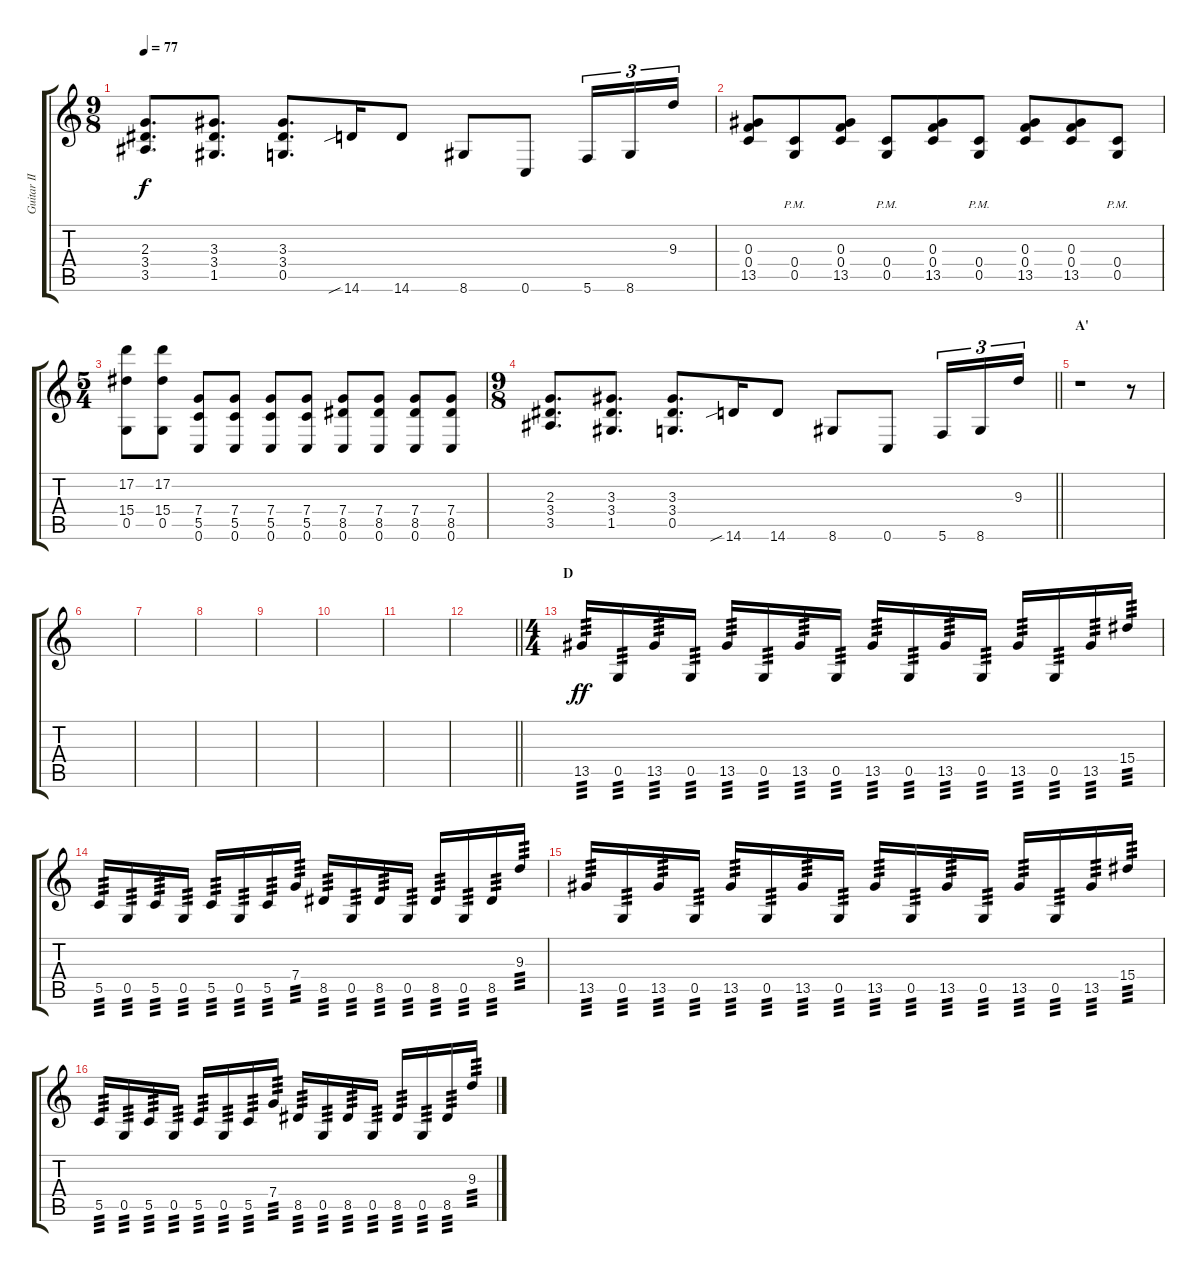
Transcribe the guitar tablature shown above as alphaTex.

\track ("Guitar II" "Guitar II") {instrument acousticguitarnylon}
\staff {score tabs}
\tuning (D4 A3 F3 C3 G2 C2) {hide}
\ts (9 8)
\tempo 77
\clef g2
\ks c
(2.3 3.4 3.5).8{d dy f} (3.3 3.4 1.5).8{d} (3.3 3.4 0.5).8{d} 14.6{sib}.16 14.6.8 8.6.8 0.6.8 5.6.16{tu (3 2)} 8.6.16{tu (3 2)} 9.3.16{tu (3 2)} |
(0.3 0.4 13.5).8 (0.4{pm} 0.5{pm}).8 (0.3 0.4 13.5).8 (0.4{pm} 0.5{pm}).8 (0.3 0.4 13.5).8 (0.4{pm} 0.5{pm}).8 (0.3 0.4 13.5).8 (0.3 0.4 13.5).8 (0.4{pm} 0.5{pm}).8 |
\ts (5 4)
(17.2 15.4 0.5).8 (17.2 15.4 0.5).8 (7.4 5.5 0.6).8 (7.4 5.5 0.6).8 (7.4 5.5 0.6).8 (7.4 5.5 0.6).8 (7.4 8.5 0.6).8 (7.4 8.5 0.6).8 (7.4 8.5 0.6).8 (7.4 8.5 0.6).8 |
\ts (9 8)
\barLineRight lightlight
(2.3 3.4 3.5).8{d} (3.3 3.4 1.5).8{d} (3.3 3.4 0.5).8{d} 14.6{sib}.16 14.6.8 8.6.8 0.6.8 5.6.16{tu (3 2)} 8.6.16{tu (3 2)} 9.3.16{tu (3 2)} |
\section ("" "A'")
r.1 r.8 |
|
|
|
|
|
|
\barLineRight lightlight
|
\ts (4 4)
\section ("" "D")
13.5.16{tp 3 dy ff volume 16} 0.5.16{tp 3} 13.5.16{tp 3} 0.5.16{tp 3} 13.5.16{tp 3} 0.5.16{tp 3} 13.5.16{tp 3} 0.5.16{tp 3} 13.5.16{tp 3} 0.5.16{tp 3} 13.5.16{tp 3} 0.5.16{tp 3} 13.5.16{tp 3} 0.5.16{tp 3} 13.5.16{tp 3} 15.4.16{tp 3} |
5.5.16{tp 3} 0.5.16{tp 3} 5.5.16{tp 3} 0.5.16{tp 3} 5.5.16{tp 3} 0.5.16{tp 3} 5.5.16{tp 3} 7.4.16{tp 3} 8.5.16{tp 3} 0.5.16{tp 3} 8.5.16{tp 3} 0.5.16{tp 3} 8.5.16{tp 3} 0.5.16{tp 3} 8.5.16{tp 3} 9.3.16{tp 3} |
13.5.16{tp 3} 0.5.16{tp 3} 13.5.16{tp 3} 0.5.16{tp 3} 13.5.16{tp 3} 0.5.16{tp 3} 13.5.16{tp 3} 0.5.16{tp 3} 13.5.16{tp 3} 0.5.16{tp 3} 13.5.16{tp 3} 0.5.16{tp 3} 13.5.16{tp 3} 0.5.16{tp 3} 13.5.16{tp 3} 15.4.16{tp 3} |
5.5.16{tp 3} 0.5.16{tp 3} 5.5.16{tp 3} 0.5.16{tp 3} 5.5.16{tp 3} 0.5.16{tp 3} 5.5.16{tp 3} 7.4.16{tp 3} 8.5.16{tp 3} 0.5.16{tp 3} 8.5.16{tp 3} 0.5.16{tp 3} 8.5.16{tp 3} 0.5.16{tp 3} 8.5.16{tp 3} 9.3.16{tp 3}
